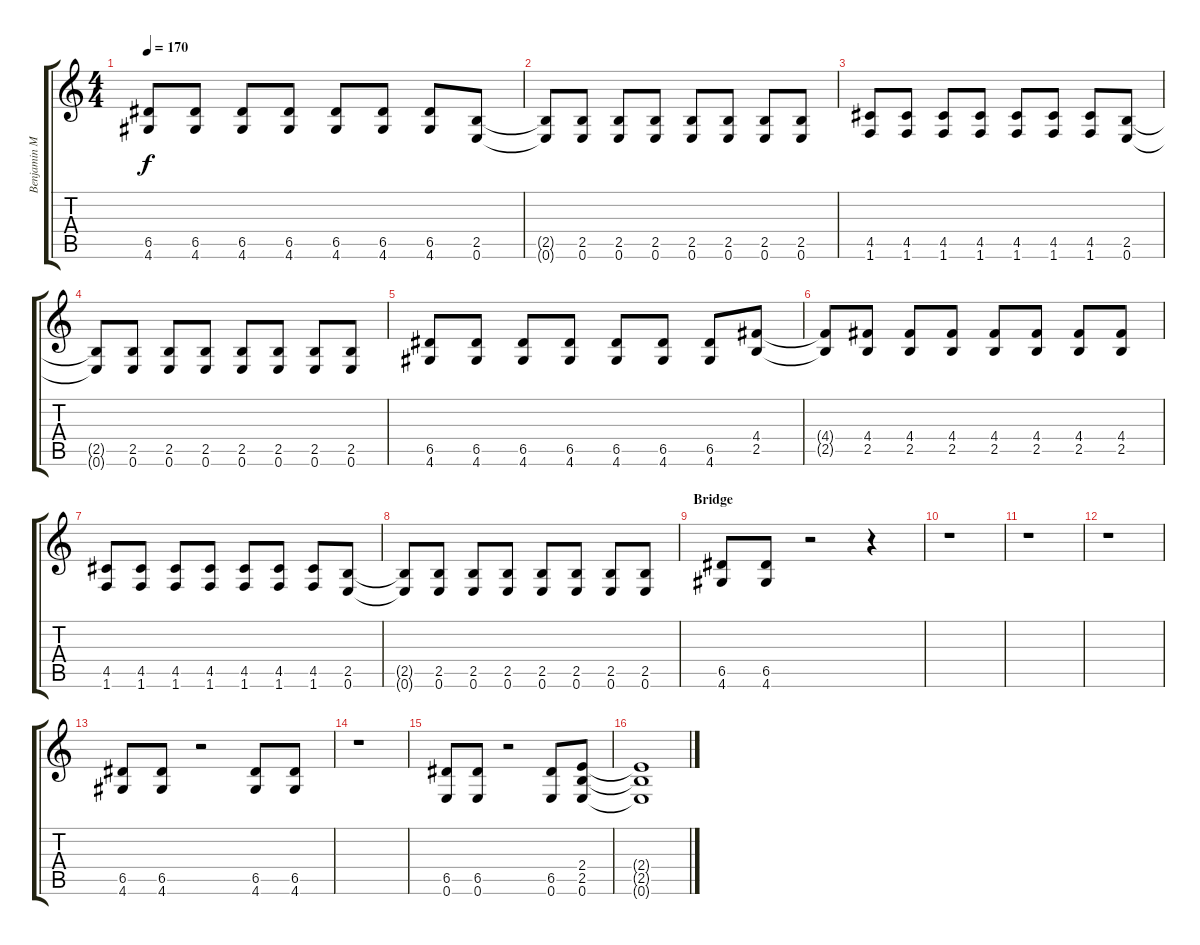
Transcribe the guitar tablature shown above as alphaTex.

\track ("Benjamin Madden" "Benjamin M") {instrument distortionguitar}
\staff {score tabs}
\tuning (E4 B3 G3 D3 A2 E2) {hide}
\ts (4 4)
\tempo 170
\clef g2
\ks c
(6.5 4.6).8{dy f} (6.5 4.6).8 (6.5 4.6).8 (6.5 4.6).8 (6.5 4.6).8 (6.5 4.6).8 (6.5 4.6).8 (2.5 0.6).8 |
(2.5{t} 0.6{t}).8 (2.5 0.6).8 (2.5 0.6).8 (2.5 0.6).8 (2.5 0.6).8 (2.5 0.6).8 (2.5 0.6).8 (2.5 0.6).8 |
(4.5 1.6).8 (4.5 1.6).8 (4.5 1.6).8 (4.5 1.6).8 (4.5 1.6).8 (4.5 1.6).8 (4.5 1.6).8 (2.5 0.6).8 |
(2.5{t} 0.6{t}).8 (2.5 0.6).8 (2.5 0.6).8 (2.5 0.6).8 (2.5 0.6).8 (2.5 0.6).8 (2.5 0.6).8 (2.5 0.6).8 |
(6.5 4.6).8 (6.5 4.6).8 (6.5 4.6).8 (6.5 4.6).8 (6.5 4.6).8 (6.5 4.6).8 (6.5 4.6).8 (4.4 2.5).8 |
(4.4{t} 2.5{t}).8 (4.4 2.5).8 (4.4 2.5).8 (4.4 2.5).8 (4.4 2.5).8 (4.4 2.5).8 (4.4 2.5).8 (4.4 2.5).8 |
(4.5 1.6).8 (4.5 1.6).8 (4.5 1.6).8 (4.5 1.6).8 (4.5 1.6).8 (4.5 1.6).8 (4.5 1.6).8 (2.5 0.6).8 |
(2.5{t} 0.6{t}).8 (2.5 0.6).8 (2.5 0.6).8 (2.5 0.6).8 (2.5 0.6).8 (2.5 0.6).8 (2.5 0.6).8 (2.5 0.6).8 |
\section ("" "Bridge")
(6.5 4.6).8{balance 8} (6.5 4.6).8 r.2 r.4 |
r.1 |
r.1 |
r.1 |
(6.5 4.6).8 (6.5 4.6).8 r.2 (6.5 4.6).8 (6.5 4.6).8 |
r.1 |
(6.5 0.6).8 (6.5 0.6).8 r.2 (6.5 0.6).8 (2.4 2.5 0.6).8 |
(2.4{t} 2.5{t} 0.6{t}).1
